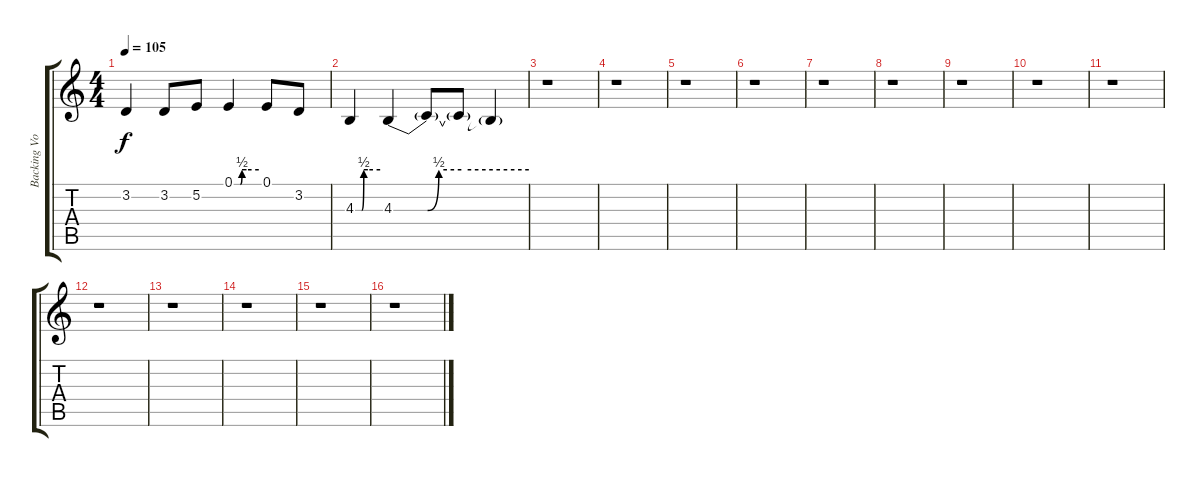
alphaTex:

\track ("Backing Vocals" "Backing Vo") {instrument voiceoohs}
\staff {score tabs}
\tuning (E4 B3 G3 D3 A2 E2) {hide}
\ts (4 4)
\tempo 105
\clef g2
\ks c
3.2.4{dy f} 3.2.8 5.2.8 0.1{be (custom 0 0 15 0 19 2 30 2 60 2)}.4 0.1.8 3.2.8 |
4.3{be (custom 0 0 15 0 20 2 30 2 60 2)}.4 4.3{be (custom 0 0 15 0 20 2 30 2 60 2)}.4 4.3{t}.8 4.3{t}.8 4.3{t}.4 |
r.1 |
r.1 |
r.1 |
r.1 |
r.1 |
r.1 |
r.1 |
r.1 |
r.1 |
r.1 |
r.1 |
r.1 |
r.1 |
r.1
